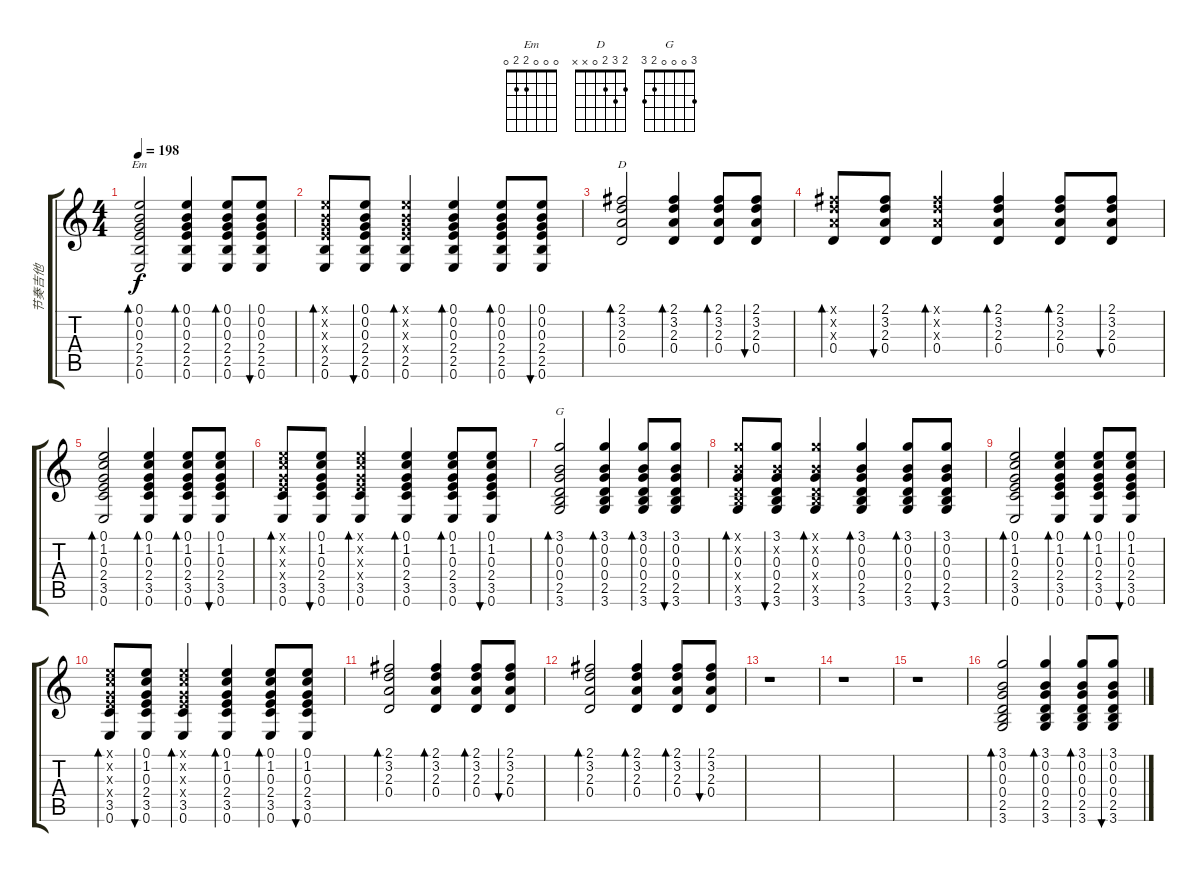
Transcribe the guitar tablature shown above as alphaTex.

\track ("节奏吉他" "节奏吉他") {instrument acousticguitarsteel}
\staff {score tabs}
\tuning (E4 B3 G3 D3 A2 E2) {hide}
\chord ("Em" 0 0 0 2 2 0)
\chord ("D" 2 3 2 0 x x)
\chord ("G" 3 0 0 0 2 3)
\ts (4 4)
\tempo 198
\clef g2
\ks c
(0.1 0.2 0.3 2.4 2.5 0.6).2{bd 30 ch "Em" dy f} (0.1 0.2 0.3 2.4 2.5 0.6).4{bd 30} (0.1 0.2 0.3 2.4 2.5 0.6).8{bd 30} (0.1 0.2 0.3 2.4 2.5 0.6).8{bu 30} |
(0.1{x} 0.2{x} 0.3{x} 2.4{x} 2.5 0.6).8{bd 30} (0.1 0.2 0.3 2.4 2.5 0.6).8{bu 30} (0.1{x} 0.2{x} 0.3{x} 2.4{x} 2.5 0.6).4{bd 30} (0.1 0.2 0.3 2.4 2.5 0.6).4{bd 30} (0.1 0.2 0.3 2.4 2.5 0.6).8{bd 30} (0.1 0.2 0.3 2.4 2.5 0.6).8{bu 30} |
(2.1 3.2 2.3 0.4).2{bd 30 ch "D"} (2.1 3.2 2.3 0.4).4{bd 30} (2.1 3.2 2.3 0.4).8{bd 30} (2.1 3.2 2.3 0.4).8{bu 30} |
(2.1{x} 3.2{x} 2.3{x} 0.4).8{bd 30} (2.1 3.2 2.3 0.4).8{bu 30} (2.1{x} 3.2{x} 2.3{x} 0.4).4{bd 30} (2.1 3.2 2.3 0.4).4{bd 30} (2.1 3.2 2.3 0.4).8{bd 30} (2.1 3.2 2.3 0.4).8{bu 30} |
(0.1 1.2 0.3 2.4 3.5 0.6).2{bd 30} (0.1 1.2 0.3 2.4 3.5 0.6).4{bd 30} (0.1 1.2 0.3 2.4 3.5 0.6).8{bd 30} (0.1 1.2 0.3 2.4 3.5 0.6).8{bu 30} |
(0.1{x} 1.2{x} 0.3{x} 2.4{x} 3.5 0.6).8{bd 30} (0.1 1.2 0.3 2.4 3.5 0.6).8{bu 30} (0.1{x} 1.2{x} 0.3{x} 2.4{x} 3.5 0.6).4{bd 30} (0.1 1.2 0.3 2.4 3.5 0.6).4{bd 30} (0.1 1.2 0.3 2.4 3.5 0.6).8{bd 30} (0.1 1.2 0.3 2.4 3.5 0.6).8{bu 30} |
(3.1 0.2 0.3 0.4 2.5 3.6).2{bd 30 ch "G"} (3.1 0.2 0.3 0.4 2.5 3.6).4{bd 30} (3.1 0.2 0.3 0.4 2.5 3.6).8{bd 30} (3.1 0.2 0.3 0.4 2.5 3.6).8{bu 30} |
(3.1{x} 0.2{x} 0.3 0.4{x} 2.5{x} 3.6).8{bd 30} (3.1 0.2{x} 0.3 0.4 2.5 3.6).8{bu 30} (3.1{x} 0.2{x} 0.3 0.4{x} 2.5{x} 3.6).4{bd 30} (3.1 0.2 0.3 0.4 2.5 3.6).4{bd 30} (3.1 0.2 0.3 0.4 2.5 3.6).8{bd 30} (3.1 0.2 0.3 0.4 2.5 3.6).8{bu 30} |
(0.1 1.2 0.3 2.4 3.5 0.6).2{bd 30} (0.1 1.2 0.3 2.4 3.5 0.6).4{bd 30} (0.1 1.2 0.3 2.4 3.5 0.6).8{bd 30} (0.1 1.2 0.3 2.4 3.5 0.6).8{bu 30} |
(0.1{x} 1.2{x} 0.3{x} 2.4{x} 3.5 0.6).8{bd 30} (0.1 1.2 0.3 2.4 3.5 0.6).8{bu 30} (0.1{x} 1.2{x} 0.3{x} 2.4{x} 3.5 0.6).4{bd 30} (0.1 1.2 0.3 2.4 3.5 0.6).4{bd 30} (0.1 1.2 0.3 2.4 3.5 0.6).8{bd 30} (0.1 1.2 0.3 2.4 3.5 0.6).8{bu 30} |
(2.1 3.2 2.3 0.4).2{bd 30} (2.1 3.2 2.3 0.4).4{bd 30} (2.1 3.2 2.3 0.4).8{bd 30} (2.1 3.2 2.3 0.4).8{bu 30} |
(2.1 3.2 2.3 0.4).2{bd 30} (2.1 3.2 2.3 0.4).4{bd 30} (2.1 3.2 2.3 0.4).8{bd 30} (2.1 3.2 2.3 0.4).8{bu 30} |
r.1 |
r.1 |
r.1 |
(3.1 0.2 0.3 0.4 2.5 3.6).2{bd 30} (3.1 0.2 0.3 0.4 2.5 3.6).4{bd 30} (3.1 0.2 0.3 0.4 2.5 3.6).8{bd 30} (3.1 0.2 0.3 0.4 2.5 3.6).8{bu 30}
